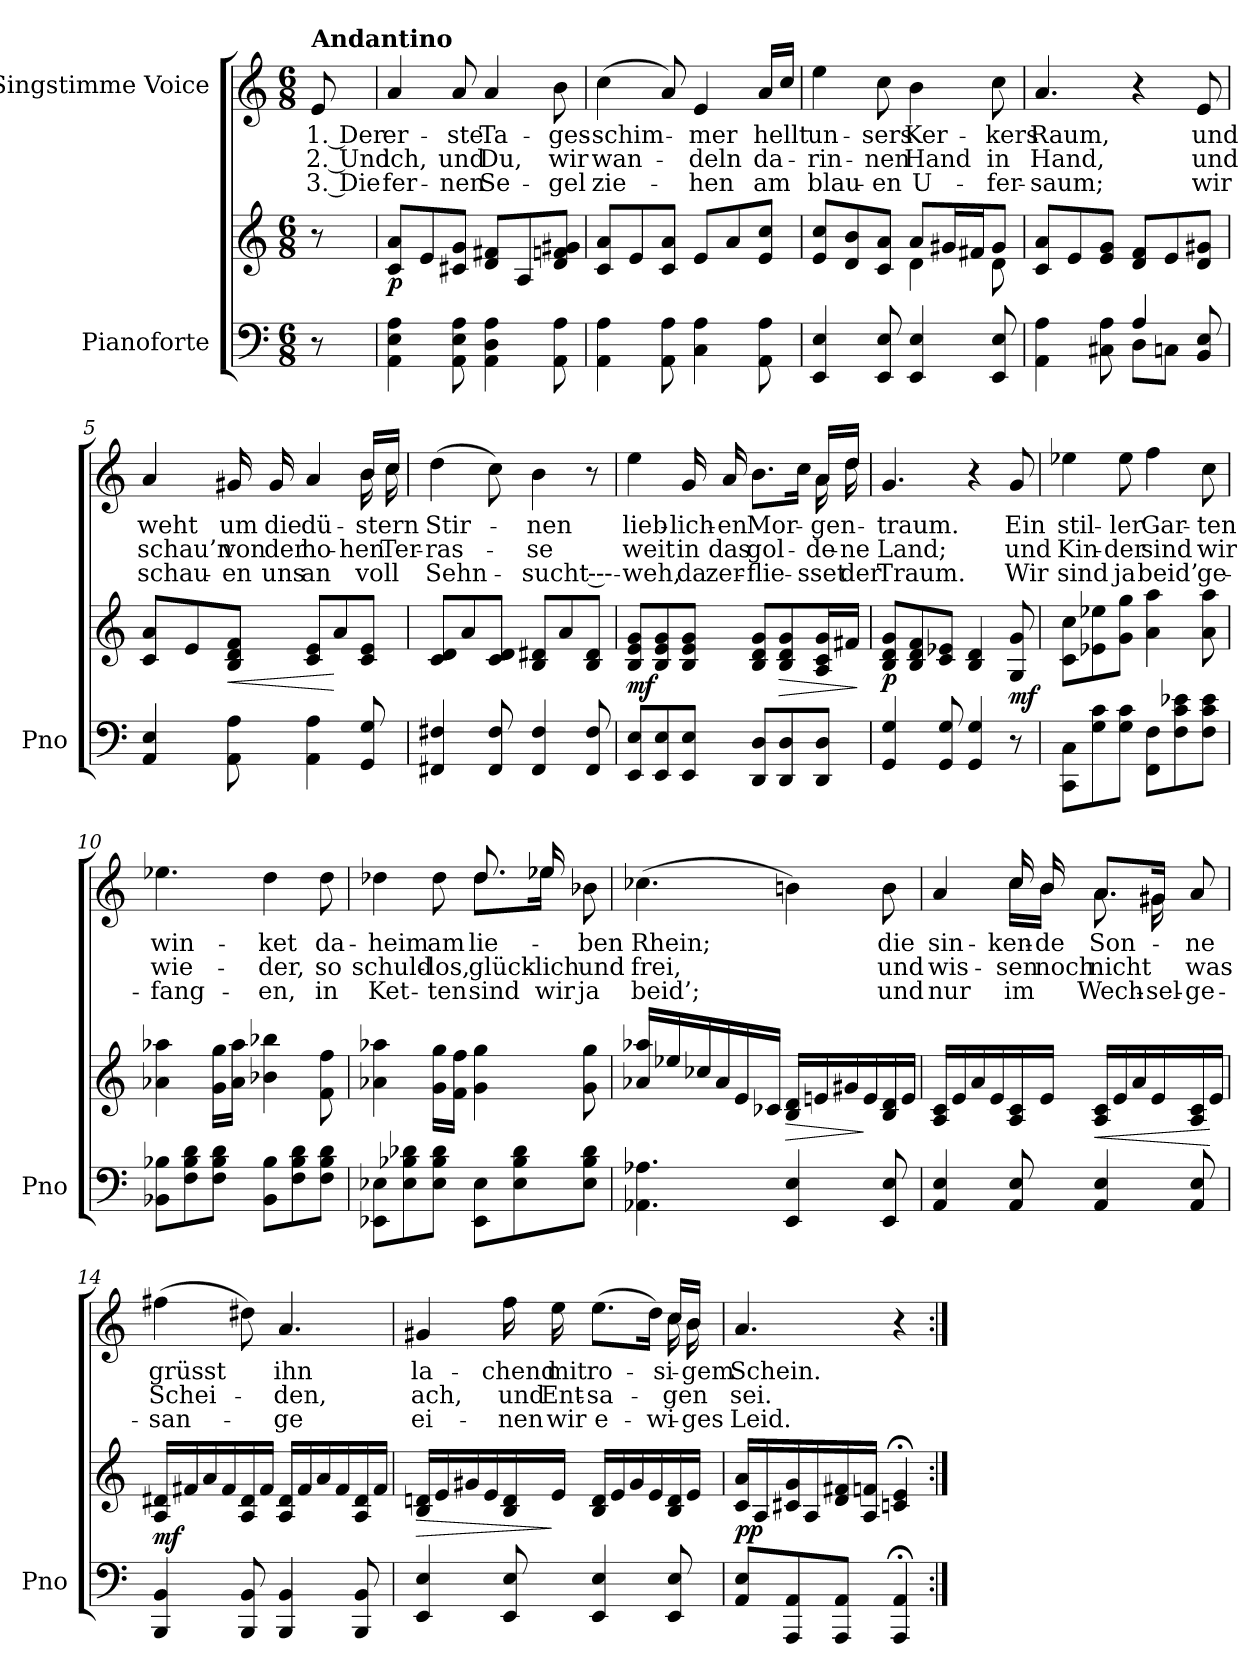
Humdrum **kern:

**kern	**kern	**dynam	**kern	**text	**text	**text
*part2	*part2	*part2	*part1	*part1	*part1	*part1
*staff3	*staff2	*staff2/3	*staff1	*staff1	*staff1	*staff1
*I"Pianoforte	*	*	*I"Singstimme Voice	*	*	*
*I'Pno	*	*	*	*	*	*
*clefF4	*clefG2	*	*clefG2	*	*	*
*k[]	*k[]	*	*k[]	*	*	*
*M6/8	*M6/8	*	*M6/8	*	*	*
=	=	=	=	=	=	=
!	!	!	!LO:TX:a:B:t=Andantino	!	!	!
8r	8r	.	8e/	1. Der	2. Und	3. Die
=1	=1	=1	=1	=1	=1	=1
!	!	!LO:DY:b	!	!	!	!
4AA\ 4E\ 4A\	8c/ 8a/L	p	4a/	er-	ich,	fer-
.	8e/	.	.	.	.	.
8AA\ 8E\ 8A\	8c#X/ 8g/J	.	8a/	-ste	und	-nen
4AA\ 4D\ 4A\	8d/ 8f#X/L	.	4a/	Ta-	Du,	Se-
.	8A/	.	.	.	.	.
8AA\ 8A\	8d/ 8fn/ 8g#X/J	.	8b\	-ges-	wir	-gel
=2	=2	=2	=2	=2	=2	=2
4AA\ 4A\	8c/ 8a/L	.	(4cc\	-schim-	wan-	zie-
.	8e/	.	.	.	.	.
8AA\ 8A\	8c/ 8a/J	.	8a/)	.	.	.
4C\ 4A\	8e/L	.	4e/	-mer	-deln	-hen
.	8a/	.	.	.	.	.
8AA\ 8A\	8e/ 8cc/J	.	16a/LL	hellt	da-	am
.	.	.	16cc/JJ	.	.	.
=3	=3	=3	=3	=3	=3	=3
*	*^	*	*	*	*	*
4EE/ 4E/	8e/ 8cc/L	4.ryy	.	4ee\	un-	-rin-	blau-
.	8d/ 8b/	.	.	.	.	.	.
8EE/ 8E/	8c/ 8a/J	.	.	8cc\	-sers	-nen	-en
4EE/ 4E/	8a/L	4d\	.	4b\	Ker-	Hand	U-
.	16g#X/L	.	.	.	.	.	.
.	16f#X/J	.	.	.	.	.	.
8EE/ 8E/	8g#/J	8d\	.	8cc\	-kers	in	-fer-
*	*v	*v	*	*	*	*	*
=4	=4	=4	=4	=4	=4	=4
*^	*	*	*	*	*	*
4AA\ 4A\	4.ryy	8c/ 8a/L	.	4.a/	Raum,	Hand,	-saum;
.	.	8e/	.	.	.	.	.
8C#X\ 8A\	.	8e/ 8g/J	.	.	.	.	.
4A/	8D\L	8d/ 8f/L	.	4r	.	.	.
.	8Cn\J	8e/	.	.	.	.	.
8BB/ 8E/	8ryy	8d/ 8g#X/J	.	8e/	und	und	wir
*v	*v	*	*	*	*	*	*
=5	=5	=5	=5	=5	=5	=5
*	*	*	*^	*	*	*
4AA/ 4E/	8c/ 8a/L	.	4a/	4ryy	weht	schau’n	schau-
.	8e/	.	.	.	.	.	.
!	!	!LO:HP:b	!	!	!	!	!
8AA\ 8A\	8B/ 8d/ 8f/J	<	16g#X/	8ryy	um	von	-en
.	.	.	16g#/	.	die	der	uns
4AA\ 4A\	8c/ 8e/L	.	4a/	4ryy	dü-	ho-	an
.	8a/	[	.	.	.	.	.
8GG/ 8G/	8c/ 8e/J	.	16b/LL	16b\	-stern	-hen	voll
.	.	.	16cc/JJ	16cc\	.	Ter-	.
*	*	*	*v	*v	*	*	*
=6	=6	=6	=6	=6	=6	=6
4FF#X/ 4F#X/	8c/ 8d/L	.	(4dd\	Stir-	-ras-	Sehn-
.	8a/	.	.	.	.	.
8FF#/ 8F#/	8c/ 8d/J	.	8cc\)	.	.	.
4FF#/ 4F#/	8B/ 8d#X/L	.	4b\	-nen	-se	-sucht -----
.	8a/	.	.	.	.	.
8FF#/ 8F#/	8B/ 8d#/J	.	8r	.	.	.
=7	=7	=7	=7	=7	=7	=7
*	*	*	*^	*	*	*
!	!	!LO:DY:b	!	!	!	!	!
8EE/ 8E/L	8B/ 8e/ 8g/L	mf	4ee\	4.ryy	lieb-	weit	weh,
8EE/ 8E/	8B/ 8e/ 8g/	.	.	.	.	.	.
8EE/ 8E/J	8B/ 8e/ 8g/J	.	16g/	.	-lich-	in	da
.	.	.	16a/	.	-en	das	zer-
8DD/ 8D/L	8B/ 8d/ 8g/L	.	8.b\L	4ryy	Mor-	gol-	-flie-
!	!	!LO:HP:b	!	!	!	!	!
8DD/ 8D/	8B/ 8d/ 8g/	>	.	.	.	.	.
.	.	.	16cc\Jk	.	.	.	.
8DD/ 8D/J	16A/ 16c/ 16g/L	.	16a/LL	16a\	-gen-	-de-	-sset
.	16f#X/JJ	.	16dd/JJ	16dd\	.	-ne	der
*	*	*	*v	*v	*	*	*
.	.	]	.	.	.	.
=8	=8	=8	=8	=8	=8	=8
!	!	!LO:DY:b	!	!	!	!
4GG/ 4G/	8B/ 8d/ 8g/L	p	4.g/	-traum.	Land;	Traum.
.	8B/ 8d/ 8f/	.	.	.	.	.
8GG/ 8G/	8c/ 8e-X/J	.	.	.	.	.
4GG/ 4G/	4B/ 4d/	.	4r	.	.	.
!	!	!LO:DY:b	!	!	!	!
8r	8G/ 8g/	mf	8g/	Ein	und	Wir
=9	=9	=9	=9	=9	=9	=9
8CC\ 8C\L	8c\ 8cc\L	.	4ee-X\	stil-	Kin-	sind
8G\ 8c\	8e-X\ 8ee-X\	.	.	.	.	.
8G\ 8c\J	8g\ 8gg\J	.	8ee-\	-ler	-der	ja
8FF\ 8F\L	4a\ 4aa\	.	4ff\	Gar-	sind	beid’
8F\ 8c\ 8e-X\	.	.	.	.	.	.
8F\ 8c\ 8e-\J	8a\ 8aa\	.	8cc\	-ten	wir	ge-
=10	=10	=10	=10	=10	=10	=10
8BB-X\ 8B-X\L	4a-X\ 4aa-X\	.	4.ee-X\	win-	wie-	-fang-
8F\ 8B-\ 8d\	.	.	.	.	.	.
8F\ 8B-\ 8d\J	16g\ 16gg\LL	.	.	.	.	.
.	16a-\ 16aa-\JJ	.	.	.	.	.
8BB-\ 8B-\L	4b-X\ 4bb-X\	.	4dd\	-ket	-der,	-en,
8F\ 8B-\ 8d\	.	.	.	.	.	.
8F\ 8B-\ 8d\J	8f\ 8ff\	.	8dd\	da-	so	in
=11	=11	=11	=11	=11	=11	=11
*	*	*	*^	*	*	*
8EE-X\ 8E-X\L	4a-X\ 4aa-X\	.	4dd-X\	4.ryy	-heim	schuld-	Ket-
8E-\ 8B-X\ 8d-X\	.	.	.	.	.	.	.
8E-\ 8B-\ 8d-\J	16g\ 16gg\LL	.	8dd-\	.	am	-los,	-ten
.	16f\ 16ff\JJ	.	.	.	.	.	.
8EE-\ 8E-\L	4g\ 4gg\	.	8.dd-/	8.dd-\L	lie-	glück-	sind
8E-\ 8B-\ 8d-\	.	.	.	.	.	.	.
.	.	.	16ee-X/	16ee-\Jk	.	-lich	wir
8E-\ 8B-\ 8d-\J	8g\ 8gg\	.	8b-X\	8ryy	-ben	und	ja
*	*	*	*v	*v	*	*	*
=12	=12	=12	=12	=12	=12	=12
4.AA-X\ 4.A-X\	16a-X/ 16aa-X/LL	.	(4.cc-X\	Rhein;	frei,	beid’;
.	16ee-X/	.	.	.	.	.
.	16cc-X/	.	.	.	.	.
.	16a-/	.	.	.	.	.
.	16e/	.	.	.	.	.
.	16c-X/JJ	.	.	.	.	.
!	!	!LO:HP:b	!	!	!	!
4EE/ 4E/	16B/ 16d/LL	>	4bn\)	.	.	.
.	16en/	.	.	.	.	.
.	16g#X/	.	.	.	.	.
.	16e/	]	.	.	.	.
8EE/ 8E/	16B/ 16d/	.	8b\	die	und	und
.	16e/JJ	.	.	.	.	.
=13	=13	=13	=13	=13	=13	=13
*	*	*	*^	*	*	*
4AA/ 4E/	16A/ 16c/LL	.	4a/	4ryy	sin-	wis-	nur
.	16e/	.	.	.	.	.	.
.	16a/	.	.	.	.	.	.
.	16e/	.	.	.	.	.	.
8AA/ 8E/	16A/ 16c/	.	16cc/	16cc\LL	-ken-	-sen	im
.	16e/JJ	.	16b/	16b\JJ	-de	noch	.
!	!	!LO:HP:b	!	!	!	!	!
4AA/ 4E/	16A/ 16c/LL	<	8.a/L	8.a\	Son-	nicht	Wech-
.	16e/	.	.	.	.	.	.
.	16a/	.	.	.	.	.	.
.	16e/	.	16g#X/Jk	16g#\	.	.	-sel-
8AA/ 8E/	16A/ 16c/	.	8a/	8ryy	-ne	was	-ge-
.	16e/JJ	[	.	.	.	.	.
*	*	*	*v	*v	*	*	*
=14	=14	=14	=14	=14	=14	=14
!	!	!LO:DY:b	!	!	!	!
4BBB/ 4BB/	16A/ 16d#X/LL	mf	(4ff#X\	grüsst	Schei-	-san-
.	16f#X/	.	.	.	.	.
.	16a/	.	.	.	.	.
.	16f#/	.	.	.	.	.
8BBB/ 8BB/	16A/ 16d#/	.	8dd#X\)	.	.	.
.	16f#/JJ	.	.	.	.	.
4BBB/ 4BB/	16A/ 16d#/LL	.	4.a/	ihn	-den,	-ge
.	16f#/	.	.	.	.	.
.	16a/	.	.	.	.	.
.	16f#/	.	.	.	.	.
8BBB/ 8BB/	16A/ 16d#/	.	.	.	.	.
.	16f#/JJ	.	.	.	.	.
=15	=15	=15	=15	=15	=15	=15
!	!	!LO:HP:b	!	!	!	!
*	*	*	*^	*	*	*
4EE/ 4E/	16B/ 16dnj/LL	>	4g#X/	4.ryy	la-	ach,	ei-
.	16e/	.	.	.	.	.	.
.	16g#X/	.	.	.	.	.	.
.	16e/	.	.	.	.	.	.
8EE/ 8E/	16B/ 16d/	.	16ff\	.	-chend	und	-nen
.	16e/JJ	]	16ee\	.	mit	Ent-	wir
4EE/ 4E/	16B/ 16d/LL	.	(8.ee\L	4ryy	ro-	-sa-	e-
.	16e/	.	.	.	.	.	.
.	16g#/	.	.	.	.	.	.
.	16e/	.	16dd\Jk)	.	.	.	.
8EE/ 8E/	16B/ 16d/	.	16cc/LL	16cc\	-si-	-gen	-wi-
.	16e/JJ	.	16b/JJ	16b\	-gem	.	-ges
=16	=16	=16	=16	=16	=16	=16	=16
!	!	!LO:DY:b	!	!	!	!	!
*	*	*	*v	*v	*	*	*
8AA/ 8E/L	16c/ 16a/LL	pp	4.a/	Schein.	sei.	Leid.
.	16A/	.	.	.	.	.
8AAA/ 8AA/	16c#X/ 16g/	.	.	.	.	.
.	16A/	.	.	.	.	.
8AAA/ 8AA/J	16d/ 16f#X/	.	.	.	.	.
.	16A/ 16fn/JJ	.	.	.	.	.
4AAA/;< 4AA/;<	4cn/;< 4e/;<	.	4r	.	.	.
=:|!	=:|!	=:|!	=:|!	=:|!	=:|!	=:|!
*-	*-	*-	*-	*-	*-	*-
